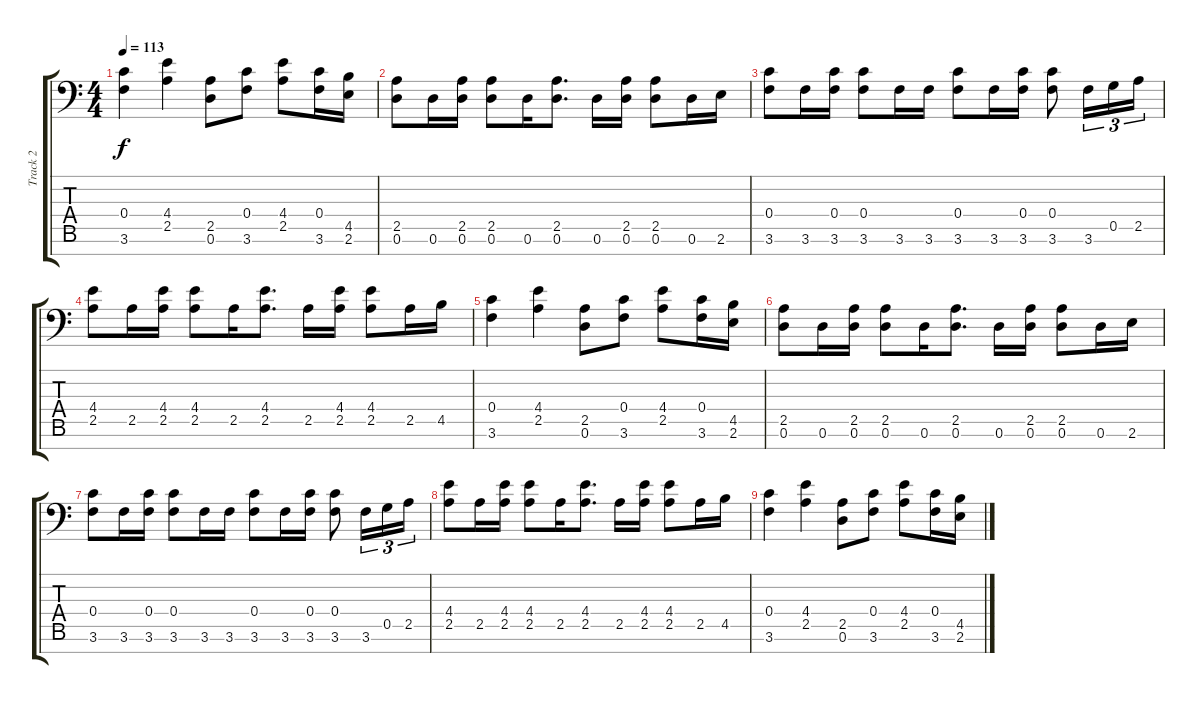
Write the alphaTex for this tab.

\track ("Track 2" "Track 2") {instrument distortionguitar}
\staff {score tabs}
\tuning (D4 A3 F3 C3 G2 D2 G1) {hide}
\ts (4 4)
\tempo 113
\clef f4
\ks c
(0.4 3.6).4{dy f} (4.4 2.5).4 (2.5 0.6).8 (0.4 3.6).8 (4.4 2.5).8 (0.4 3.6).16 (4.5 2.6).16 |
(2.5 0.6).8 0.6.16 (2.5 0.6).16 (2.5 0.6).8 0.6.16 (2.5 0.6).8{d} 0.6.16 (2.5 0.6).16 (2.5 0.6).8 0.6.16 2.6.16 |
(0.4 3.6).8 3.6.16 (0.4 3.6).16 (0.4 3.6).8 3.6.16 3.6.16 (0.4 3.6).8 3.6.16 (0.4 3.6).16 (0.4 3.6).8 3.6.16{tu (3 2)} 0.5.16{tu (3 2)} 2.5.16{tu (3 2)} |
(4.4 2.5).8 2.5.16 (4.4 2.5).16 (4.4 2.5).8 2.5.16 (4.4 2.5).8{d} 2.5.16 (4.4 2.5).16 (4.4 2.5).8 2.5.16 4.5.16 |
(0.4 3.6).4 (4.4 2.5).4 (2.5 0.6).8 (0.4 3.6).8 (4.4 2.5).8 (0.4 3.6).16 (4.5 2.6).16 |
(2.5 0.6).8 0.6.16 (2.5 0.6).16 (2.5 0.6).8 0.6.16 (2.5 0.6).8{d} 0.6.16 (2.5 0.6).16 (2.5 0.6).8 0.6.16 2.6.16 |
(0.4 3.6).8 3.6.16 (0.4 3.6).16 (0.4 3.6).8 3.6.16 3.6.16 (0.4 3.6).8 3.6.16 (0.4 3.6).16 (0.4 3.6).8 3.6.16{tu (3 2)} 0.5.16{tu (3 2)} 2.5.16{tu (3 2)} |
(4.4 2.5).8 2.5.16 (4.4 2.5).16 (4.4 2.5).8 2.5.16 (4.4 2.5).8{d} 2.5.16 (4.4 2.5).16 (4.4 2.5).8 2.5.16 4.5.16 |
(0.4 3.6).4 (4.4 2.5).4 (2.5 0.6).8 (0.4 3.6).8 (4.4 2.5).8 (0.4 3.6).16 (4.5 2.6).16
